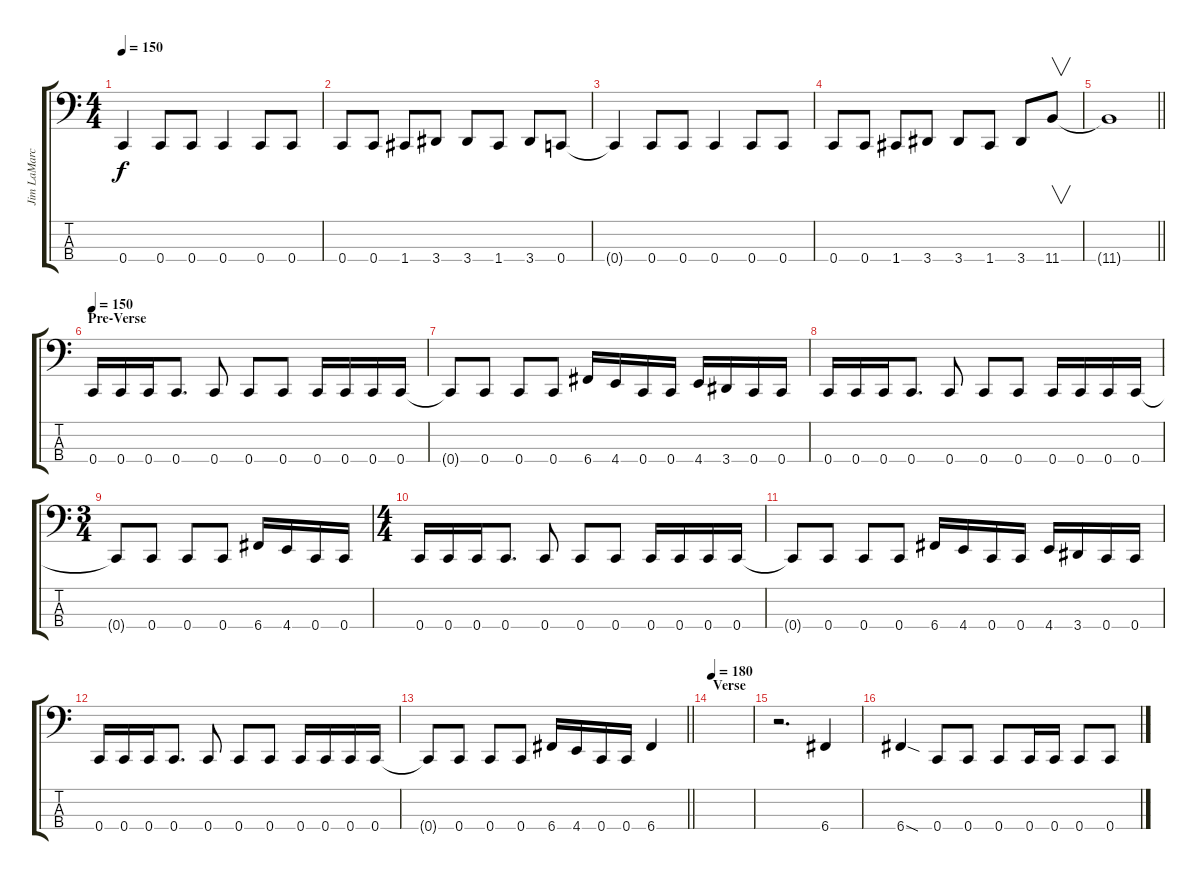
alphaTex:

\track ("Jim LaMarca" "Jim LaMarc") {instrument electricbasspick}
\staff {score tabs}
\tuning (F2 C2 G1 C1) {hide}
\ts (4 4)
\tempo 150
\clef f4
\ks c
0.4{t}.4{dy f} 0.4.8 0.4.8 0.4.4 0.4.8 0.4.8 |
0.4.8 0.4.8 1.4.8 3.4.8 3.4.8 1.4.8 3.4.8 0.4.8 |
0.4{t}.4 0.4.8 0.4.8 0.4.4 0.4.8 0.4.8 |
0.4.8 0.4.8 1.4.8 3.4.8 3.4.8 1.4.8 3.4.8 11.4.8{v} |
\barLineRight lightlight
11.4{t}.1 |
\section ("" "Pre-Verse")
\tempo 150
0.4.16 0.4.16 0.4.16 0.4.8{d} 0.4.8 0.4.8 0.4.8 0.4.16 0.4.16 0.4.16 0.4.16 |
0.4{t}.8 0.4.8 0.4.8 0.4.8 6.4.16 4.4.16 0.4.16 0.4.16 4.4.16 3.4.16 0.4.16 0.4.16 |
0.4.16 0.4.16 0.4.16 0.4.8{d} 0.4.8 0.4.8 0.4.8 0.4.16 0.4.16 0.4.16 0.4.16 |
\ts (3 4)
0.4{t}.8 0.4.8 0.4.8 0.4.8 6.4.16 4.4.16 0.4.16 0.4.16 |
\ts (4 4)
0.4.16 0.4.16 0.4.16 0.4.8{d} 0.4.8 0.4.8 0.4.8 0.4.16 0.4.16 0.4.16 0.4.16 |
0.4{t}.8 0.4.8 0.4.8 0.4.8 6.4.16 4.4.16 0.4.16 0.4.16 4.4.16 3.4.16 0.4.16 0.4.16 |
0.4.16 0.4.16 0.4.16 0.4.8{d} 0.4.8 0.4.8 0.4.8 0.4.16 0.4.16 0.4.16 0.4.16 |
\barLineRight lightlight
0.4{t}.8 0.4.8 0.4.8 0.4.8 6.4.16 4.4.16 0.4.16 0.4.16 6.4.4 |
\section ("" "Verse")
\tempo 180
|
r.2{d} 6.4.4 |
6.4{sod}.4 0.4.8 0.4.8 0.4.8 0.4.16 0.4.16 0.4.8 0.4.8
